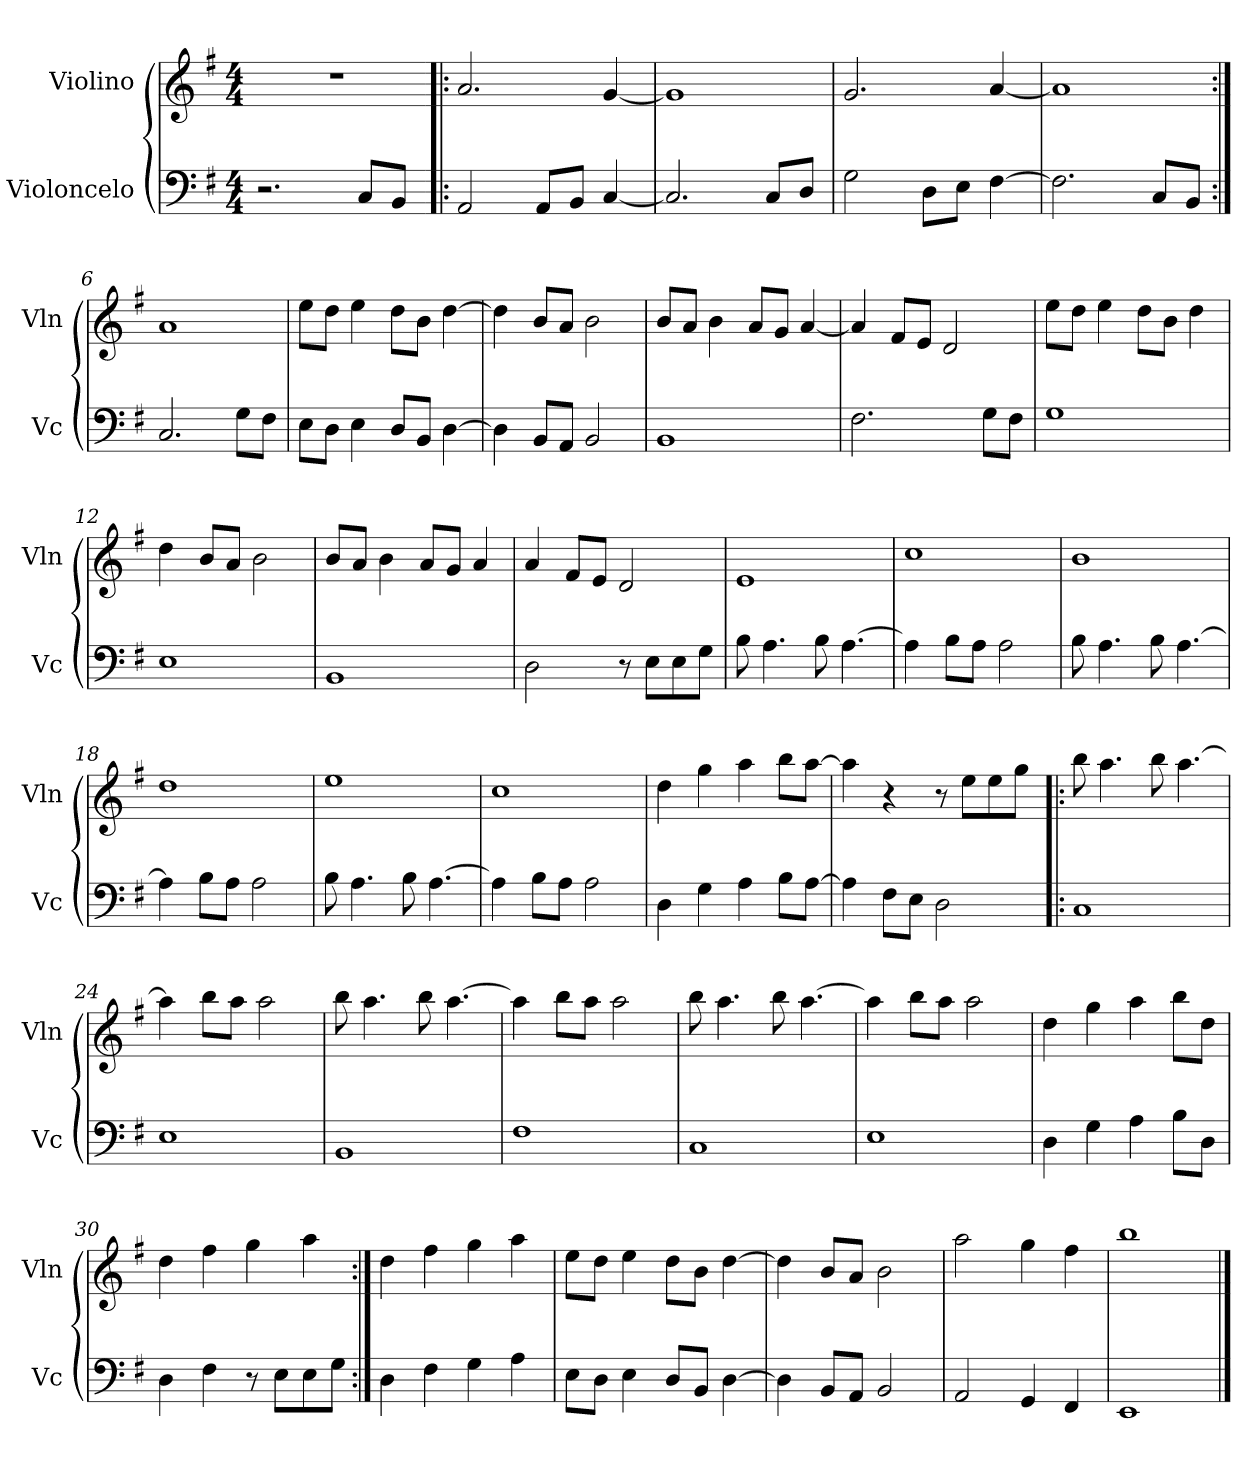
**kern	**kern
*part2	*part1
*staff2	*staff1
*I"Violoncelo	*I"Violino
*I'Vc	*I'Vln
*clefF4	*clefG2
*k[f#]	*k[f#]
*M4/4	*M4/4
=1	=1
2.r	1r
8C/L	.
8BB/J	.
=2!|:	=2!|:
2AA/	2.a/
8AA/L	.
8BB/J	.
[4C/	[4g/
=3	=3
2.C/]	1g]
8C/L	.
8D/J	.
=4	=4
2G\	2.g/
8D\L	.
8E\J	.
[4F#\	[4a/
=5	=5
2.F#\]	1a]
8C/L	.
8BB/J	.
=6:|!	=6:|!
2.C/	1a
8G\L	.
8F#\J	.
=7	=7
8E\L	8ee\L
8D\J	8dd\J
4E\	4ee\
8D/L	8dd\L
8BB/J	8b\J
[4D\	[4dd\
=8	=8
4D\]	4dd\]
8BB/L	8b/L
8AA/J	8a/J
2BB/	2b\
!!LO:LB:g=z
=9	=9
1BB	8b/L
.	8a/J
.	4b\
.	8a/L
.	8g/J
.	[4a/
=10	=10
2.F#\	4a/]
.	8f#/L
.	8e/J
.	2d/
8G\L	.
8F#\J	.
=11	=11
1G	8ee\L
.	8dd\J
.	4ee\
.	8dd\L
.	8b\J
.	4dd\
=12	=12
1E	4dd\
.	8b/L
.	8a/J
.	2b\
=13	=13
1BB	8b/L
.	8a/J
.	4b\
.	8a/L
.	8g/J
.	4a/
=14	=14
2D\	4a/
.	8f#/L
.	8e/J
8r	2d/
8E\L	.
8E\	.
8G\J	.
=15	=15
8B\	1e
4.A\	.
8B\	.
[4.A\	.
!!LO:LB:g=z
=16	=16
4A\]	1cc
8B\L	.
8A\J	.
2A\	.
=17	=17
8B\	1b
4.A\	.
8B\	.
[4.A\	.
=18	=18
4A\]	1dd
8B\L	.
8A\J	.
2A\	.
=19	=19
8B\	1ee
4.A\	.
8B\	.
[4.A\	.
=20	=20
4A\]	1cc
8B\L	.
8A\J	.
2A\	.
=21	=21
4D\	4dd\
4G\	4gg\
4A\	4aa\
8B\L	8bb\L
[8A\J	[8aa\J
=22	=22
4A\]	4aa\]
8F#\L	4r
8E\J	.
2D\	8r
.	8ee\L
.	8ee\
.	8gg\J
!!LO:LB:g=z
=23!|:	=23!|:
1C	8bb\
.	4.aa\
.	8bb\
.	[4.aa\
=24	=24
1E	4aa\]
.	8bb\L
.	8aa\J
.	2aa\
=25	=25
1BB	8bb\
.	4.aa\
.	8bb\
.	[4.aa\
=26	=26
1F#	4aa\]
.	8bb\L
.	8aa\J
.	2aa\
=27	=27
1C	8bb\
.	4.aa\
.	8bb\
.	[4.aa\
=28	=28
1E	4aa\]
.	8bb\L
.	8aa\J
.	2aa\
!!LO:LB:g=z
=29	=29
4D\	4dd\
4G\	4gg\
4A\	4aa\
8B\L	8bb\L
8D\J	8dd\J
=30	=30
4D\	4dd\
4F#\	4ff#\
8r	4gg\
8E\L	.
8E\	4aa\
8G\J	.
=31:|!	=31:|!
4D\	4dd\
4F#\	4ff#\
4G\	4gg\
4A\	4aa\
=32	=32
8E\L	8ee\L
8D\J	8dd\J
4E\	4ee\
8D/L	8dd\L
8BB/J	8b\J
[4D\	[4dd\
=33	=33
4D\]	4dd\]
8BB/L	8b/L
8AA/J	8a/J
2BB/	2b\
=34	=34
2AA/	2aa\
4GG/	4gg\
4FF#/	4ff#\
=35	=35
1EE	1bb
==	==
*-	*-
